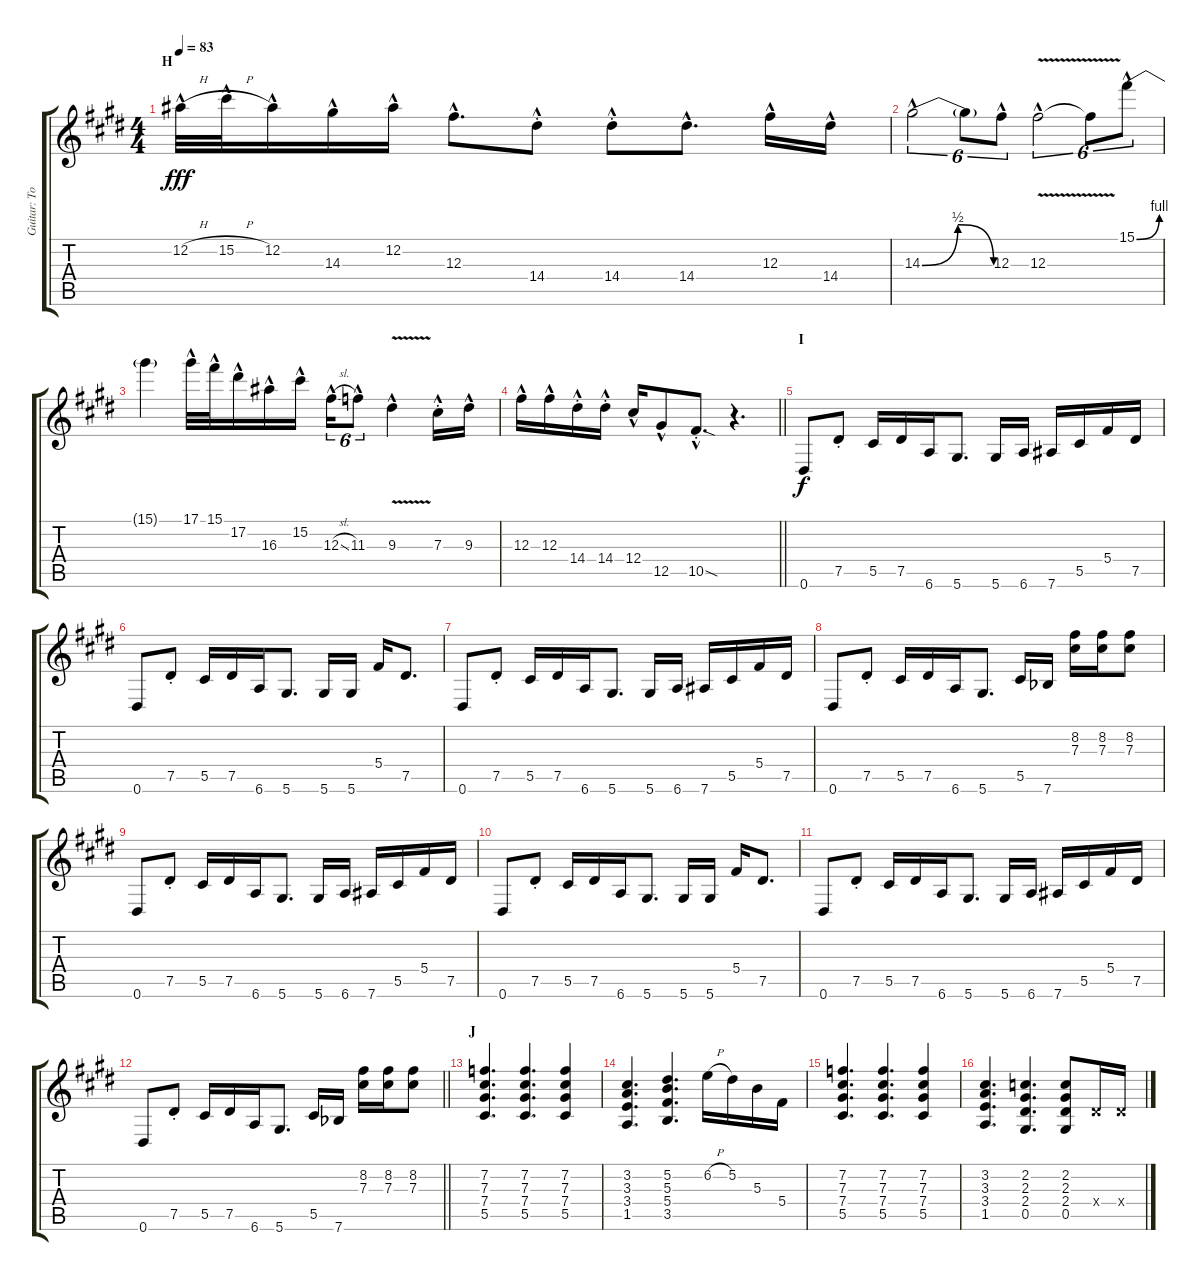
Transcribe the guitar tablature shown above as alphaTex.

\track ("Guitar: Tony" "Guitar: To") {instrument overdrivenguitar}
\staff {score tabs}
\tuning (Eb4 Bb3 Gb3 Db3 Ab2 Eb2) {hide}
\ts (4 4)
\section ("" "H")
\tempo 83
\clef g2
\ks e
12.2{h hac}.32{dy fff} 15.2{h hac}.32 12.2{hac}.16 14.3{hac}.16 12.2{hac}.16 12.3{hac}.8{d} 14.4{hac st}.8 14.4{hac st}.8 14.4{hac}.8{d} 12.3{hac}.16 14.4{hac}.16 |
14.3{be (bendrelease 0 0 15 2 45 2 60 0) hac}.2{tu (6 4)} 14.3{t}.8{tu (6 4)} 12.3{hac}.8{tu (6 4)} 12.3{v hac}.2{tu (6 4)} 12.3{t}.8{tu (6 4)} 15.1{be (bend 0 0 60 4) hac}.8{tu (6 4)} |
15.1{t}.4 17.1{hac}.32 15.1{hac}.32 17.2{hac}.16 16.3{hac}.16 15.2{hac}.16 12.3{sl hac}.16{tu (6 4)} 11.3{hac}.8{tu (6 4)} 9.3{v hac}.4 7.3{hac st}.16 9.3{hac}.16 |
\barLineRight lightlight
12.3{hac}.16 12.3{hac}.16 14.4{hac st}.16 14.4{hac st}.16 12.4{hac}.16 12.5{hac}.8 10.5{sod hac st}.8{d} r.4{d} |
\section ("" "I")
0.6.8{dy f} 7.5{st}.8 5.5.16 7.5.16 6.6.16 5.6.8{d} 5.6.16 6.6.16 7.6.16 5.5.16 5.4.16 7.5.16 |
0.6.8 7.5{st}.8 5.5.16 7.5.16 6.6.16 5.6.8{d} 5.6.16 5.6.16 5.4.16 7.5.8{d} |
0.6.8 7.5{st}.8 5.5.16 7.5.16 6.6.16 5.6.8{d} 5.6.16 6.6.16 7.6.16 5.5.16 5.4.16 7.5.16 |
0.6.8 7.5{st}.8 5.5.16 7.5.16 6.6.16 5.6.8{d} 5.5.16 7.6{acc b}.16 (8.2 7.3).16 (8.2 7.3).16 (8.2 7.3).8 |
0.6.8 7.5{st}.8 5.5.16 7.5.16 6.6.16 5.6.8{d} 5.6.16 6.6.16 7.6.16 5.5.16 5.4.16 7.5.16 |
0.6.8 7.5{st}.8 5.5.16 7.5.16 6.6.16 5.6.8{d} 5.6.16 5.6.16 5.4.16 7.5.8{d} |
0.6.8 7.5{st}.8 5.5.16 7.5.16 6.6.16 5.6.8{d} 5.6.16 6.6.16 7.6.16 5.5.16 5.4.16 7.5.16 |
\barLineRight lightlight
0.6.8 7.5{st}.8 5.5.16 7.5.16 6.6.16 5.6.8{d} 5.5.16 7.6{acc b}.16 (8.2 7.3).16 (8.2 7.3).16 (8.2 7.3).8 |
\section ("" "J")
(7.2 7.3 7.4 5.5).4{d} (7.2 7.3 7.4 5.5).4{d} (7.2 7.3 7.4 5.5).4 |
(3.2 3.3 3.4 1.5).4{d} (5.2 5.3 5.4 3.5).4{d} 6.2{h}.16 5.2.16 5.3.16 5.4.16 |
(7.2 7.3 7.4 5.5).4{d} (7.2 7.3 7.4 5.5).4{d} (7.2 7.3 7.4 5.5).4 |
(3.2 3.3 3.4 1.5).4{d} (2.2 2.3 2.4 0.5).4{d} (2.2 2.3 2.4 0.5).8 2.4{x}.16 2.4{x}.16
